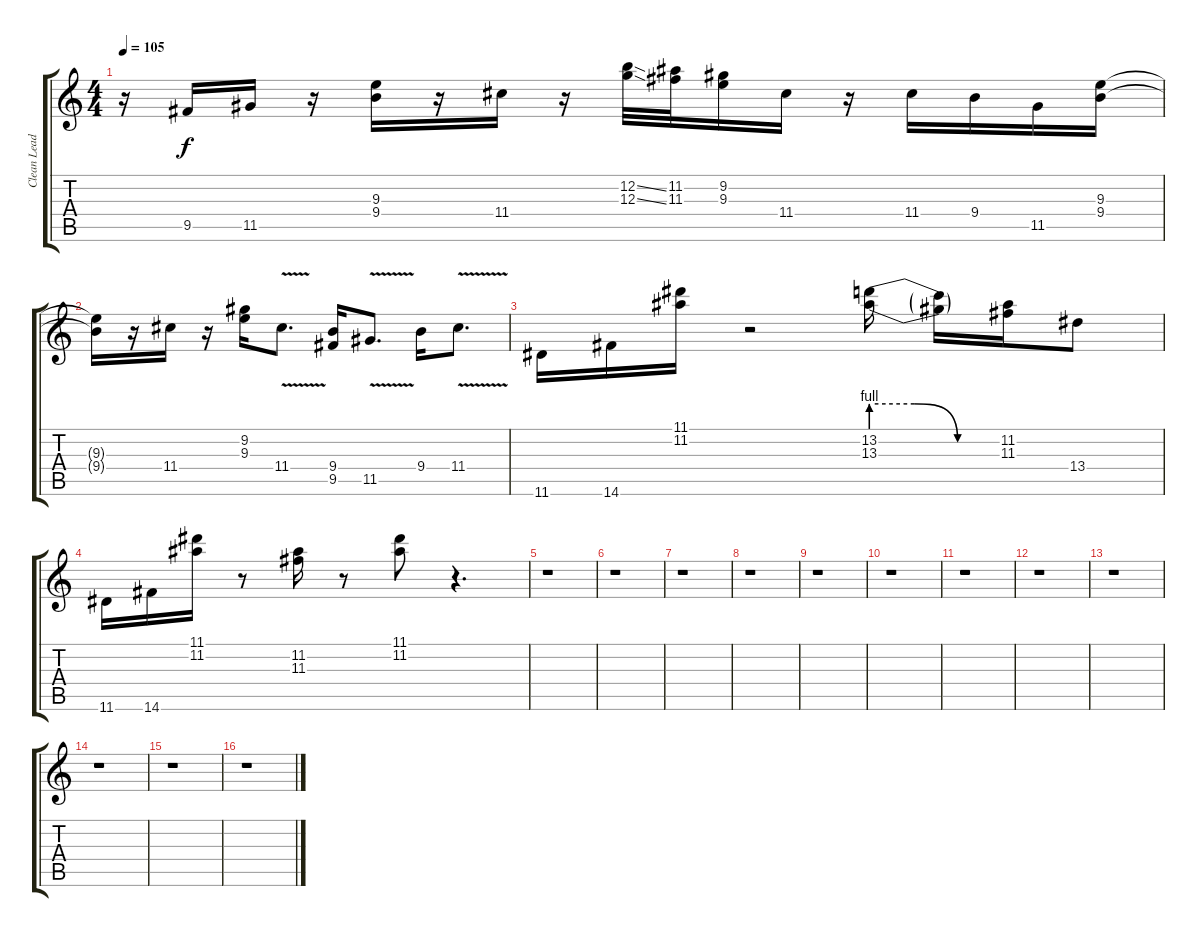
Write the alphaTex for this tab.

\track ("Clean Lead" "Clean Lead") {instrument electricguitarjazz}
\staff {score tabs}
\tuning (E4 B3 G3 D3 A2 E2) {hide}
\ts (4 4)
\tempo 105
\clef g2
\ks c
r.16{dy f} 9.5.16 11.5.16 r.16 (9.3 9.4).16 r.16 11.4.16 r.16 (12.2{ss} 12.3{ss}).32 (11.2 11.3).32 (9.2 9.3).16 11.4.16 r.16 11.4.16 9.4.16 11.5.16 (9.3 9.4).16 |
(9.3{t} 9.4{t}).16 r.16 11.4.16 r.16 (9.2 9.3).16 11.4{v}.8{d} (9.4 9.5).16 11.5{v}.8{d} 9.4.16 11.4{v}.8{d} |
11.6.16 14.6.16 (11.1 11.2).16 r.2 (13.2{be (custom 0 4 20 4 40 0 60 0)} 13.3{be (custom 0 4 20 4 40 0 60 0)}).16 (13.2{t} 13.3{t}).16 (11.2 11.3).16 13.4.8 |
11.6.16 14.6.16 (11.1 11.2).16 r.8 (11.2 11.3).16 r.8 (11.1 11.2).8 r.4{d} |
r.1 |
r.1 |
r.1 |
r.1 |
r.1 |
r.1 |
r.1 |
r.1 |
r.1 |
r.1 |
r.1 |
r.1
